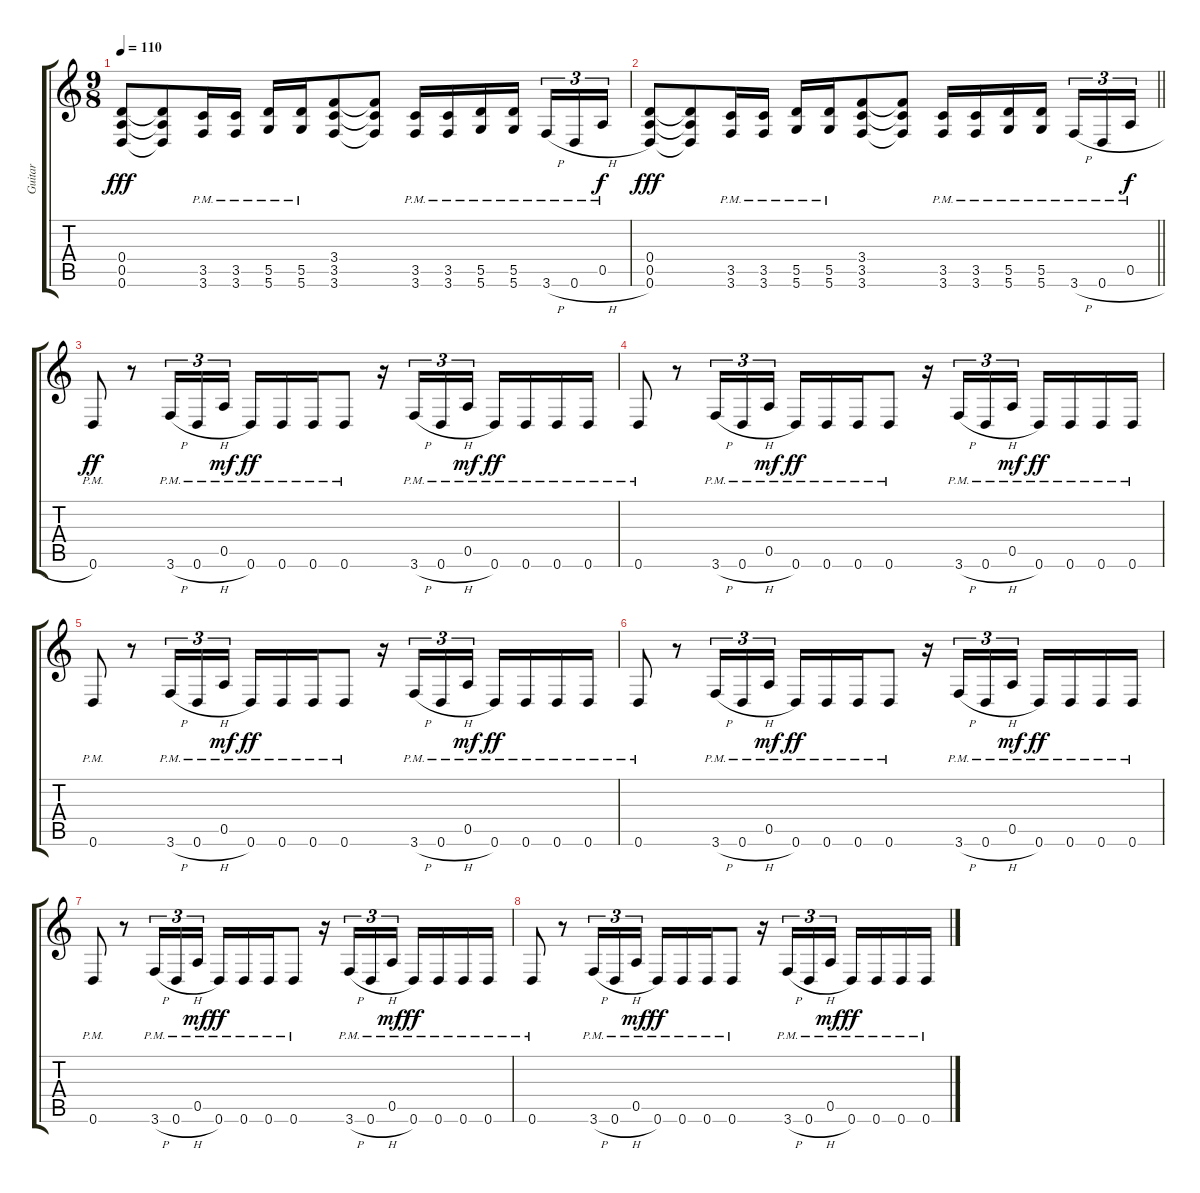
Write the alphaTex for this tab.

\track ("Guitar" "Guitar") {instrument distortionguitar}
\staff {score tabs}
\tuning (E4 B3 G3 D3 A2 D2) {hide}
\ts (9 8)
\tempo 110
\clef g2
\ks c
(0.4 0.5 0.6).8{dy fff} (0.4{t} 0.5{t} 0.6{t}).8 (3.5{pm} 3.6{pm}).16 (3.5{pm} 3.6{pm}).16 (5.5{pm} 5.6{pm}).16 (5.5{pm} 5.6{pm}).16 (3.4 3.5 3.6).8 (3.4{t} 3.5{t} 3.6{t}).8 (3.5{pm} 3.6{pm}).16 (3.5{pm} 3.6{pm}).16 (5.5{pm} 5.6{pm}).16 (5.5{pm} 5.6{pm}).16{beam splitsecondary} 3.6{h pm}.16{tu (3 2)} 0.6{h pm}.16{tu (3 2)} 0.5{pm}.16{tu (3 2) dy f} |
\barLineRight lightlight
(0.4 0.5 0.6).8{dy fff} (0.4{t} 0.5{t} 0.6{t}).8 (3.5{pm} 3.6{pm}).16 (3.5{pm} 3.6{pm}).16 (5.5{pm} 5.6{pm}).16 (5.5{pm} 5.6{pm}).16 (3.4 3.5 3.6).8 (3.4{t} 3.5{t} 3.6{t}).8 (3.5{pm} 3.6{pm}).16 (3.5{pm} 3.6{pm}).16 (5.5{pm} 5.6{pm}).16 (5.5{pm} 5.6{pm}).16{beam splitsecondary} 3.6{h pm}.16{tu (3 2)} 0.6{h pm}.16{tu (3 2)} 0.5{pm}.16{tu (3 2) dy f} |
\section ("" "")
0.6{pm}.8{dy ff} r.8 3.6{h pm}.16{tu (3 2)} 0.6{h pm}.16{tu (3 2)} 0.5{pm}.16{tu (3 2) dy mf} 0.6{pm}.16{dy ff} 0.6{pm}.16 0.6{pm}.16 0.6{pm}.8 r.16 3.6{h pm}.16{tu (3 2)} 0.6{h pm}.16{tu (3 2)} 0.5{pm}.16{tu (3 2) dy mf beam splitsecondary} 0.6{pm}.16{dy ff} 0.6{pm}.16 0.6{pm}.16 0.6{pm}.16 |
0.6{pm}.8 r.8 3.6{h pm}.16{tu (3 2)} 0.6{h pm}.16{tu (3 2)} 0.5{pm}.16{tu (3 2) dy mf} 0.6{pm}.16{dy ff} 0.6{pm}.16 0.6{pm}.16 0.6{pm}.8 r.16 3.6{h pm}.16{tu (3 2)} 0.6{h pm}.16{tu (3 2)} 0.5{pm}.16{tu (3 2) dy mf beam splitsecondary} 0.6{pm}.16{dy ff} 0.6{pm}.16 0.6{pm}.16 0.6{pm}.16 |
0.6{pm}.8 r.8 3.6{h pm}.16{tu (3 2)} 0.6{h pm}.16{tu (3 2)} 0.5{pm}.16{tu (3 2) dy mf} 0.6{pm}.16{dy ff} 0.6{pm}.16 0.6{pm}.16 0.6{pm}.8 r.16 3.6{h pm}.16{tu (3 2)} 0.6{h pm}.16{tu (3 2)} 0.5{pm}.16{tu (3 2) dy mf beam splitsecondary} 0.6{pm}.16{dy ff} 0.6{pm}.16 0.6{pm}.16 0.6{pm}.16 |
0.6{pm}.8 r.8 3.6{h pm}.16{tu (3 2)} 0.6{h pm}.16{tu (3 2)} 0.5{pm}.16{tu (3 2) dy mf} 0.6{pm}.16{dy ff} 0.6{pm}.16 0.6{pm}.16 0.6{pm}.8 r.16 3.6{h pm}.16{tu (3 2)} 0.6{h pm}.16{tu (3 2)} 0.5{pm}.16{tu (3 2) dy mf beam splitsecondary} 0.6{pm}.16{dy ff} 0.6{pm}.16 0.6{pm}.16 0.6{pm}.16 |
0.6{pm}.8 r.8 3.6{h pm}.16{tu (3 2)} 0.6{h pm}.16{tu (3 2)} 0.5{pm}.16{tu (3 2) dy mf} 0.6{pm}.16{dy ff} 0.6{pm}.16 0.6{pm}.16 0.6{pm}.8 r.16 3.6{h pm}.16{tu (3 2)} 0.6{h pm}.16{tu (3 2)} 0.5{pm}.16{tu (3 2) dy mf beam splitsecondary} 0.6{pm}.16{dy ff} 0.6{pm}.16 0.6{pm}.16 0.6{pm}.16 |
0.6{pm}.8 r.8 3.6{h pm}.16{tu (3 2)} 0.6{h pm}.16{tu (3 2)} 0.5{pm}.16{tu (3 2) dy mf} 0.6{pm}.16{dy ff} 0.6{pm}.16 0.6{pm}.16 0.6{pm}.8 r.16 3.6{h pm}.16{tu (3 2)} 0.6{h pm}.16{tu (3 2)} 0.5{pm}.16{tu (3 2) dy mf beam splitsecondary} 0.6{pm}.16{dy ff} 0.6{pm}.16 0.6{pm}.16 0.6{pm}.16
